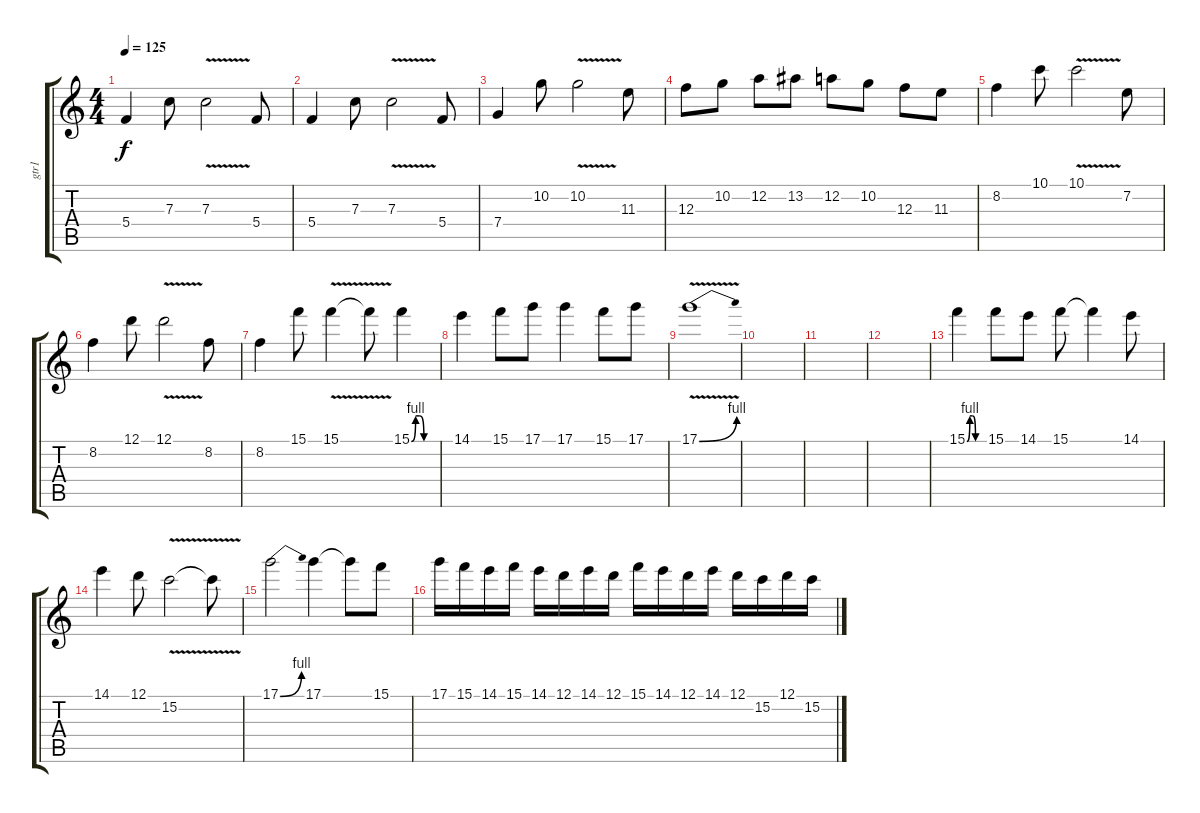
\track ("gtr1" "gtr1") {instrument distortionguitar}
\staff {score tabs}
\tuning (D4 A3 F3 C3 G2 D2) {hide}
\ts (4 4)
\tempo 125
\clef g2
\ks c
5.4.4{dy f} 7.3.8 7.3{v}.2 5.4.8 |
5.4.4 7.3.8 7.3{v}.2 5.4.8 |
7.4.4 10.2.8 10.2{v}.2 11.3.8 |
12.3.8 10.2.8 12.2.8 13.2.8 12.2.8 10.2.8 12.3.8 11.3.8 |
8.2.4 10.1.8 10.1{v}.2 7.2.8 |
8.2.4 12.1.8 12.1{v}.2 8.2.8 |
8.2.4 15.1.8 15.1{v}.4 15.1{t}.8 15.1{be (custom 0 0 10 4 20 4 30 0 60 0)}.4 |
14.1.4 15.1.8 17.1.8 17.1.4 15.1.8 17.1.8 |
17.1{be (bend 0 0 60 4) v}.1 |
|
|
|
15.1{be (custom 0 0 10 4 20 4 30 0 60 0)}.4 15.1.8 14.1.8 15.1.8 15.1{t}.4 14.1.8 |
14.1.4 12.1.8 15.2{v}.2 15.2{t}.8 |
17.1{be (bend 0 0 60 4)}.2 17.1.4 17.1{t}.8 15.1.8 |
17.1.16 15.1.16 14.1.16 15.1.16 14.1.16 12.1.16 14.1.16 12.1.16 15.1.16 14.1.16 12.1.16 14.1.16 12.1.16 15.2.16 12.1.16 15.2.16
